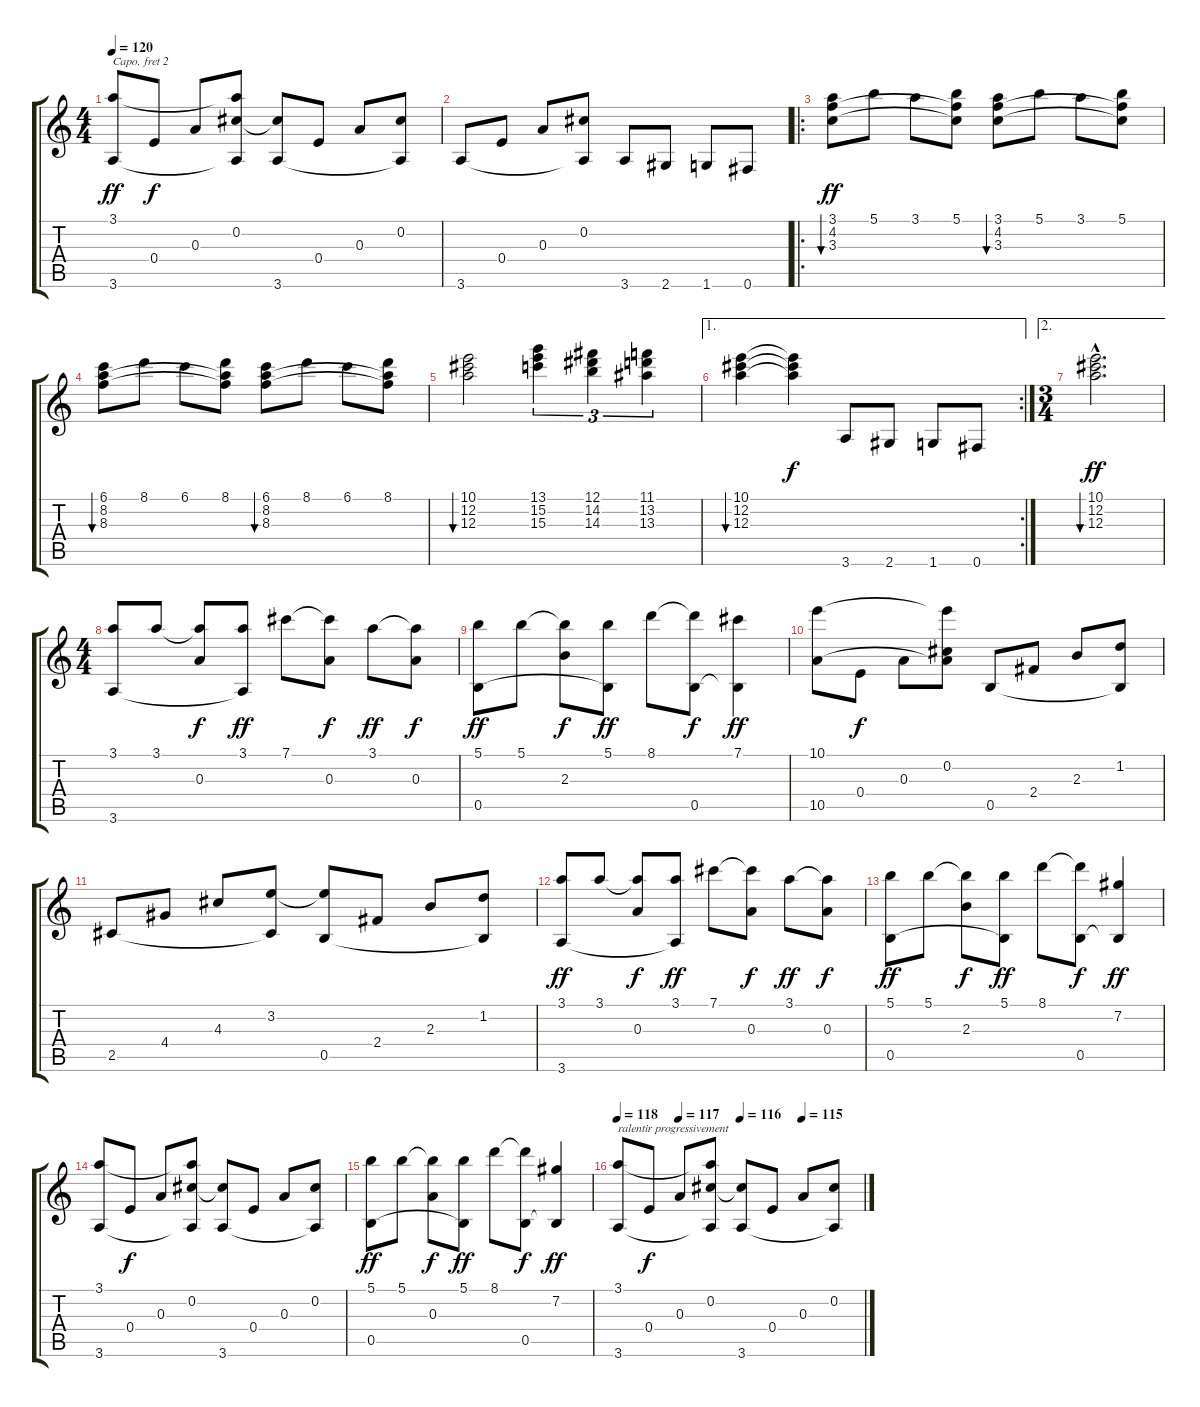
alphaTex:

\track "" {instrument acousticguitarnylon}
\staff {score tabs}
\capo 2
\tuning (E4 B3 G3 D3 A2 E2) {hide}
\ts (4 4)
\tempo 120
\clef g2
\ks c
(3.1 3.6).8{dy ff} 0.4.8{dy f} 0.3.8 (3.1{t} 0.2 3.6{t}).8 (0.2{t} 3.6).8 0.4.8 0.3.8 (0.2 3.6{t}).8 |
3.6.8 0.4.8 0.3.8 (0.2 3.6{t}).8 3.6.8 2.6.8 1.6.8 0.6.8 |
\ro
(3.1 4.2 3.3).8{bu 120 dy ff} 5.1.8 3.1.8 (5.1 4.2{t} 3.3{t}).8 (3.1 4.2 3.3).8{bu 120} 5.1.8 3.1.8 (5.1 4.2{t} 3.3{t}).8 |
(6.1 8.2 8.3).8{bu 120} 8.1.8 6.1.8 (8.1 8.2{t} 8.3{t}).8 (6.1 8.2 8.3).8{bu 120} 8.1.8 6.1.8 (8.1 8.2{t} 8.3{t}).8 |
(10.1 12.2 12.3).2{bu 240} (13.1 15.2 15.3).4{tu (3 2)} (12.1 14.2 14.3).4{tu (3 2)} (11.1 13.2 13.3).4{tu (3 2)} |
\ae 1
\rc 2
(10.1 12.2 12.3).4{bu 240} (10.1{t} 12.2{t} 12.3{t}).4{dy f} 3.6.8 2.6.8 1.6.8 0.6.8 |
\ae 2
\ts (3 4)
(10.1{hac} 12.2{hac} 12.3{hac}).2{d bu 480 dy ff} |
\ts (4 4)
(3.1 3.6).8 3.1.8 (3.1{t} 0.3).8{dy f} (3.1 3.6{t}).8{dy ff} 7.1.8 (7.1{t} 0.3).8{dy f} 3.1.8{dy ff} (3.1{t} 0.3).8{dy f} |
(5.1 0.5).8{dy ff} 5.1.8 (5.1{t} 2.3).8{dy f} (5.1 0.5{t}).8{dy ff} 8.1.8 (8.1{t} 0.5).8{dy f} (7.1 0.5{t}).4{dy ff} |
(10.1 10.5).8 0.4.8{dy f} 0.3.8 (10.1{t} 0.2 10.5{t}).8 0.5.8 2.4.8 2.3.8 (1.2 0.5{t}).8 |
2.5.8 4.4.8 4.3.8 (3.2 2.5{t}).8 (3.2{t} 0.5).8 2.4.8 2.3.8 (1.2 0.5{t}).8 |
(3.1 3.6).8{dy ff} 3.1.8 (3.1{t} 0.3).8{dy f} (3.1 3.6{t}).8{dy ff} 7.1.8 (7.1{t} 0.3).8{dy f} 3.1.8{dy ff} (3.1{t} 0.3).8{dy f} |
(5.1 0.5).8{dy ff} 5.1.8 (5.1{t} 2.3).8{dy f} (5.1 0.5{t}).8{dy ff} 8.1.8 (8.1{t} 0.5).8{dy f} (7.2 0.5{t}).4{dy ff} |
(3.1 3.6).8 0.4.8{dy f} 0.3.8 (3.1{t} 0.2 3.6{t}).8 (0.2{t} 3.6).8 0.4.8 0.3.8 (0.2 3.6{t}).8 |
(5.1 0.5).8{dy ff} 5.1.8 (5.1{t} 0.3).8{dy f} (5.1 0.5{t}).8{dy ff} 8.1.8 (8.1{t} 0.5).8{dy f} (7.2 0.5{t}).4{dy ff} |
\tempo 118
\tempo (117 0.25)
\tempo (116 0.5)
\tempo (115 0.75)
(3.1 3.6).8{txt "ralentir progressivement"} 0.4.8{dy f} 0.3.8 (3.1{t} 0.2 3.6{t}).8 (0.2{t} 3.6).8 0.4.8 0.3.8 (0.2 3.6{t}).8
